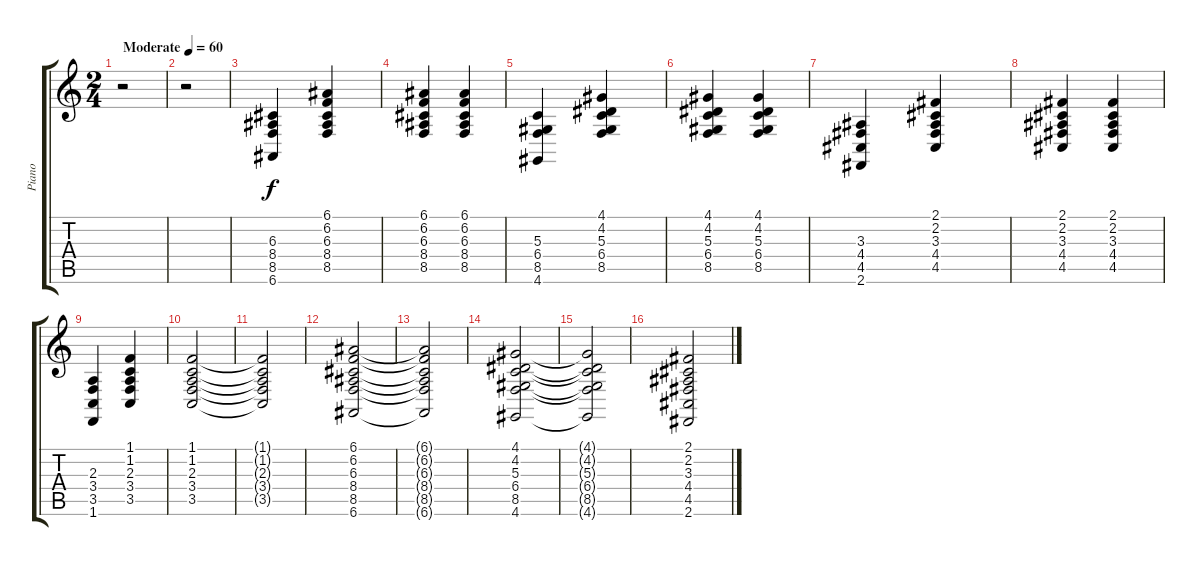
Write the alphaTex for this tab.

\track ("Piano" "Piano") {instrument acousticgrandpiano}
\staff {score tabs}
\tuning (E4 B3 G3 D3 A2 E2) {hide}
\ts (2 4)
\tempo (60 "Moderate")
\clef g2
\ks c
r.2{dy f instrument acousticgrandpiano} |
r.2 |
(6.3 8.4 8.5 6.6).4 (6.1 6.2 6.3 8.4 8.5).4 |
(6.1 6.2 6.3 8.4 8.5).4 (6.1 6.2 6.3 8.4 8.5).4 |
(5.3 6.4 8.5 4.6).4 (4.1 4.2 5.3 6.4 8.5).4 |
(4.1 4.2 5.3 6.4 8.5).4 (4.1 4.2 5.3 6.4 8.5).4 |
(3.3 4.4 4.5 2.6).4 (2.1 2.2 3.3 4.4 4.5).4 |
(2.1 2.2 3.3 4.4 4.5).4 (2.1 2.2 3.3 4.4 4.5).4 |
(2.3 3.4 3.5 1.6).4 (1.1 1.2 2.3 3.4 3.5).4 |
(1.1 1.2 2.3 3.4 3.5).2 |
(1.1{t} 1.2{t} 2.3{t} 3.4{t} 3.5{t}).2 |
(6.1 6.2 6.3 8.4 8.5 6.6).2 |
(6.1{t} 6.2{t} 6.3{t} 8.4{t} 8.5{t} 6.6{t}).2 |
(4.1 4.2 5.3 6.4 8.5 4.6).2 |
(4.1{t} 4.2{t} 5.3{t} 6.4{t} 8.5{t} 4.6{t}).2 |
(2.1 2.2 3.3 4.4 4.5 2.6).2
